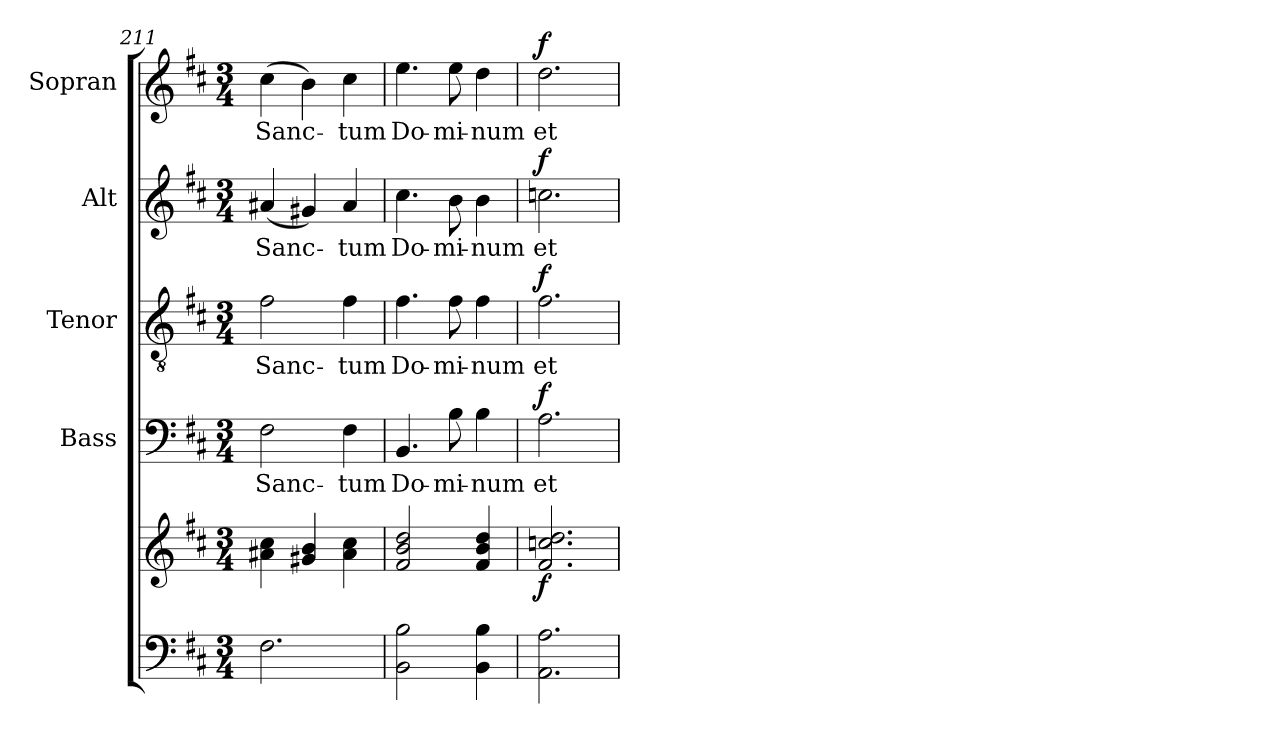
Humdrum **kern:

**kern	**kern	**dynam	**kern	**text	**dynam	**kern	**text	**dynam	**kern	**text	**dynam	**kern	**text	**dynam
*part5	*part5	*part5	*part4	*part4	*part4	*part3	*part3	*part3	*part2	*part2	*part2	*part1	*part1	*part1
*staff6	*staff5	*staff5/6	*staff4	*staff4	*staff4	*staff3	*staff3	*staff3	*staff2	*staff2	*staff2	*staff1	*staff1	*staff1
*	*	*	*I"Bass	*	*	*I"Tenor	*	*	*I"Alt	*	*	*I"Sopran	*	*
*	*	*	*I'B.	*	*	*I'T.	*	*	*I'A.	*	*	*I'S.	*	*
!!LO:PB:g=z
*clefF4	*clefG2	*	*clefF4	*	*	*clefGv2	*	*	*clefG2	*	*	*clefG2	*	*
*k[f#c#]	*k[f#c#]	*	*k[f#c#]	*	*	*k[f#c#]	*	*	*k[f#c#]	*	*	*k[f#c#]	*	*
*D:	*D:	*	*D:	*	*	*D:	*	*	*D:	*	*	*D:	*	*
*M3/4	*M3/4	*	*M3/4	*	*	*M3/4	*	*	*M3/4	*	*	*M3/4	*	*
=211	=211	=211	=211	=211	=211	=211	=211	=211	=211	=211	=211	=211	=211	=211
!	!	!	!	!LO:LY:b	!	!	!LO:LY:b	!	!	!LO:LY:b	!	!	!LO:LY:b	!
2.F#\	4a#X\ 4cc#\	.	2F#\	Sanc-	.	2f#\	Sanc-	.	(<4a#X/	Sanc-	.	(>4cc#\	Sanc-	.
.	4g#X/ 4b/	.	.	.	.	.	.	.	4g#X/)	.	.	4b\)	.	.
!	!	!	!	!LO:LY:b	!	!	!LO:LY:b	!	!	!LO:LY:b	!	!	!LO:LY:b	!
.	4a#\ 4cc#\	.	4F#\	-tum	.	4f#\	-tum	.	4a#/	-tum	.	4cc#\	-tum	.
=212	=212	=212	=212	=212	=212	=212	=212	=212	=212	=212	=212	=212	=212	=212
!	!	!	!	!LO:LY:b	!	!	!LO:LY:b	!	!	!LO:LY:b	!	!	!LO:LY:b	!
2BB\ 2B\	2f#/ 2b/ 2dd/	.	4.BB/	Do-	.	4.f#\	Do-	.	4.cc#\	Do-	.	4.ee\	Do-	.
!	!	!	!	!LO:LY:b	!	!	!LO:LY:b	!	!	!LO:LY:b	!	!	!LO:LY:b	!
.	.	.	8B\	-mi-	.	8f#\	-mi-	.	8b\	-mi-	.	8ee\	-mi-	.
!	!	!	!	!LO:LY:b	!	!	!LO:LY:b	!	!	!LO:LY:b	!	!	!LO:LY:b	!
4BB\ 4B\	4f#/ 4b/ 4dd/	.	4B\	-num	.	4f#\	-num	.	4b\	-num	.	4dd\	-num	.
=213	=213	=213	=213	=213	=213	=213	=213	=213	=213	=213	=213	=213	=213	=213
!	!	!LO:DY:b	!	!LO:LY:b	!LO:DY:a	!	!LO:LY:b	!LO:DY:a	!	!LO:LY:b	!LO:DY:a	!	!LO:LY:b	!LO:DY:a
2.AA\ 2.A\	2.f#/ 2.ccn/ 2.dd/	f	2.A\	et	f	2.f#\	et	f	2.ccn\	et	f	2.dd\	et	f
=	=	=	=	=	=	=	=	=	=	=	=	=	=	=
*-	*-	*-	*-	*-	*-	*-	*-	*-	*-	*-	*-	*-	*-	*-
